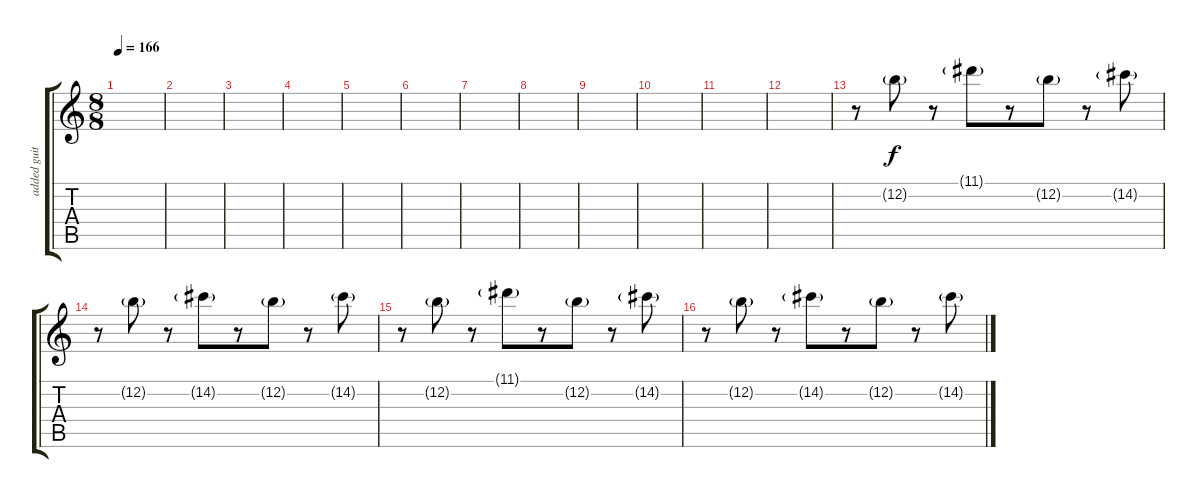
\track ("added guitar" "added guit") {instrument distortionguitar}
\staff {score tabs}
\tuning (E4 B3 G3 D3 A2 E2) {hide}
\ts (8 8)
\tempo 166
\clef g2
\ks c
|
|
|
|
|
|
|
|
|
|
|
|
r.8 12.2{g}.8 r.8 11.1{g}.8 r.8 12.2{g}.8 r.8 14.2{g}.8 |
r.8 12.2{g}.8 r.8 14.2{g}.8 r.8 12.2{g}.8 r.8 14.2{g}.8 |
r.8 12.2{g}.8 r.8 11.1{g}.8 r.8 12.2{g}.8 r.8 14.2{g}.8 |
r.8 12.2{g}.8 r.8 14.2{g}.8 r.8 12.2{g}.8 r.8 14.2{g}.8
